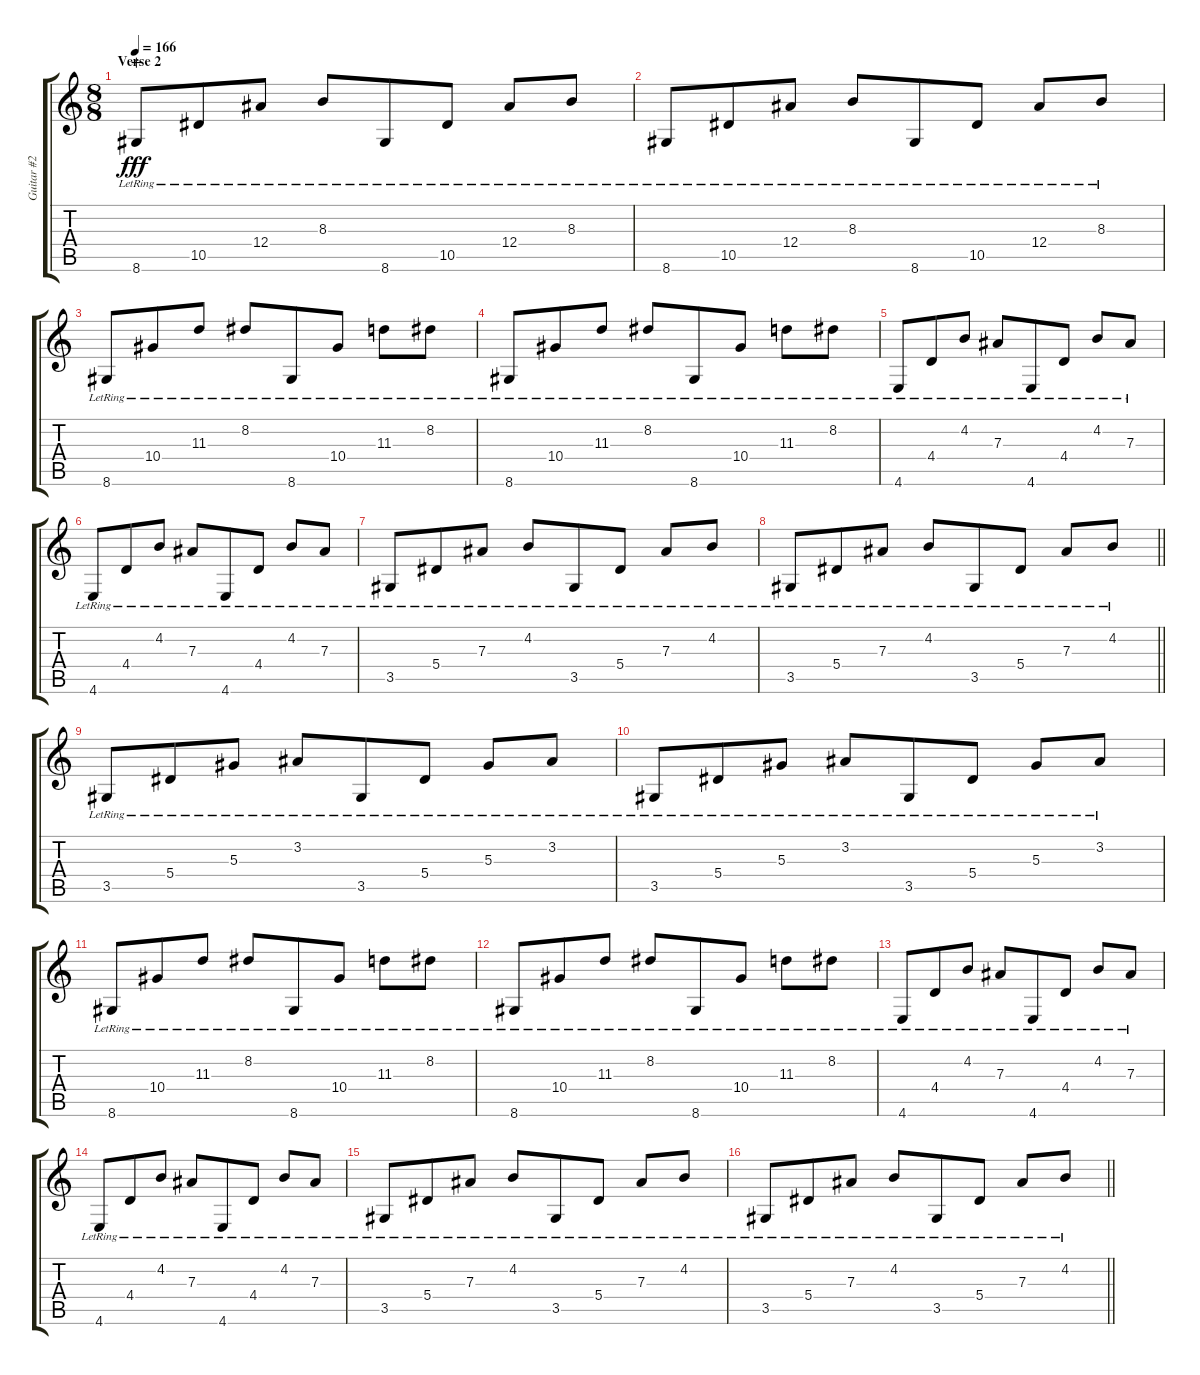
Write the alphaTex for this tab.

\track ("Guitar #2" "Guitar #2") {instrument distortionguitar}
\staff {score tabs}
\tuning (C4 G3 Eb3 Bb2 F2 C2) {hide}
\ts (8 8)
\section ("" "Verse 2")
\tempo 166
\clef g2
\ks c
8.6{lr}.8{dy fff wahc} 10.5{lr}.8 12.4{lr}.8 8.3{lr}.8 8.6{lr}.8 10.5{lr}.8 12.4{lr}.8 8.3{lr}.8 |
8.6{lr}.8 10.5{lr}.8 12.4{lr}.8 8.3{lr}.8 8.6{lr}.8 10.5{lr}.8 12.4{lr}.8 8.3{lr}.8 |
8.6{lr}.8 10.4{lr}.8 11.3{lr}.8 8.2{lr}.8 8.6{lr}.8 10.4{lr}.8 11.3{lr}.8 8.2{lr}.8 |
8.6{lr}.8 10.4{lr}.8 11.3{lr}.8 8.2{lr}.8 8.6{lr}.8 10.4{lr}.8 11.3{lr}.8 8.2{lr}.8 |
4.6{lr}.8 4.4{lr}.8 4.2{lr}.8 7.3{lr}.8 4.6{lr}.8 4.4{lr}.8 4.2{lr}.8 7.3{lr}.8 |
4.6{lr}.8 4.4{lr}.8 4.2{lr}.8 7.3{lr}.8 4.6{lr}.8 4.4{lr}.8 4.2{lr}.8 7.3{lr}.8 |
3.5{lr}.8 5.4{lr}.8 7.3{lr}.8 4.2{lr}.8 3.5{lr}.8 5.4{lr}.8 7.3{lr}.8 4.2{lr}.8 |
\barLineRight lightlight
3.5{lr}.8 5.4{lr}.8 7.3{lr}.8 4.2{lr}.8 3.5{lr}.8 5.4{lr}.8 7.3{lr}.8 4.2{lr}.8 |
\section ("" "")
3.5{lr}.8 5.4{lr}.8 5.3{lr}.8 3.2{lr}.8 3.5{lr}.8 5.4{lr}.8 5.3{lr}.8 3.2{lr}.8 |
3.5{lr}.8 5.4{lr}.8 5.3{lr}.8 3.2{lr}.8 3.5{lr}.8 5.4{lr}.8 5.3{lr}.8 3.2{lr}.8 |
8.6{lr}.8 10.4{lr}.8 11.3{lr}.8 8.2{lr}.8 8.6{lr}.8 10.4{lr}.8 11.3{lr}.8 8.2{lr}.8 |
8.6{lr}.8 10.4{lr}.8 11.3{lr}.8 8.2{lr}.8 8.6{lr}.8 10.4{lr}.8 11.3{lr}.8 8.2{lr}.8 |
4.6{lr}.8 4.4{lr}.8 4.2{lr}.8 7.3{lr}.8 4.6{lr}.8 4.4{lr}.8 4.2{lr}.8 7.3{lr}.8 |
4.6{lr}.8 4.4{lr}.8 4.2{lr}.8 7.3{lr}.8 4.6{lr}.8 4.4{lr}.8 4.2{lr}.8 7.3{lr}.8 |
3.5{lr}.8 5.4{lr}.8 7.3{lr}.8 4.2{lr}.8 3.5{lr}.8 5.4{lr}.8 7.3{lr}.8 4.2{lr}.8 |
\barLineRight lightlight
3.5{lr}.8 5.4{lr}.8 7.3{lr}.8 4.2{lr}.8 3.5{lr}.8 5.4{lr}.8 7.3{lr}.8 4.2{lr}.8
